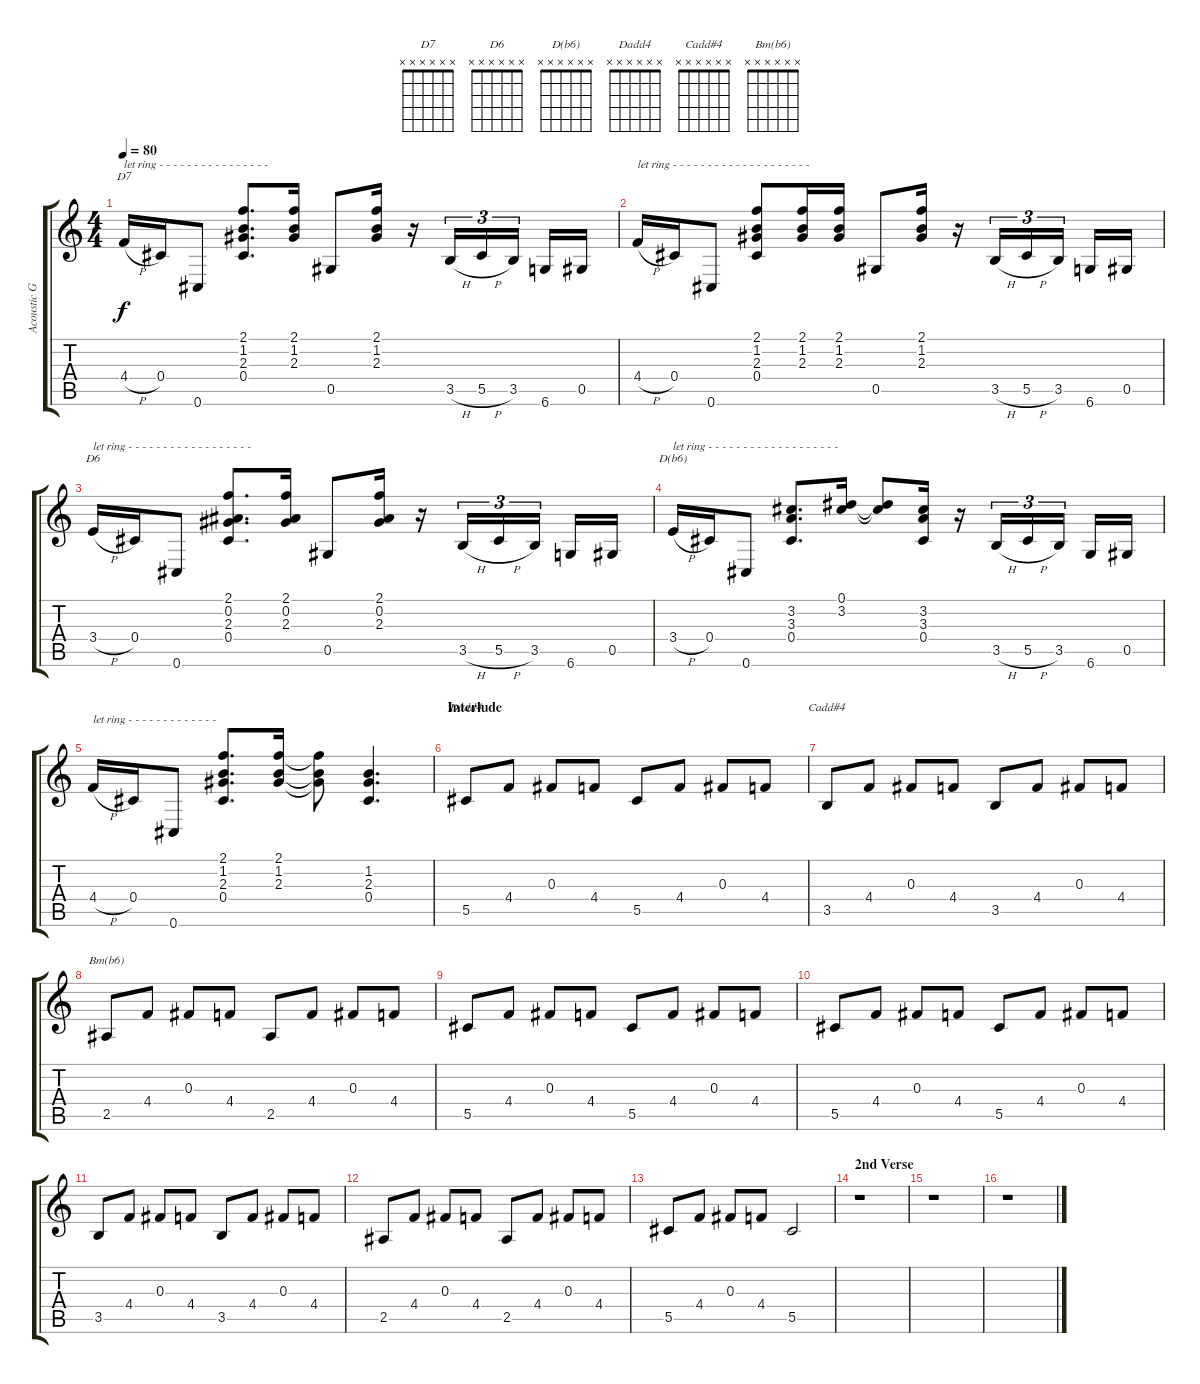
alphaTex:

\track ("Acoustic Guitar" "Acoustic G") {instrument acousticguitarsteel}
\staff {score tabs}
\tuning (Eb4 Bb3 Gb3 Db3 Ab2 Db2) {hide}
\chord ("D7" x x x x x x)
\chord ("D6" x x x x x x)
\chord ("D(b6)" x x x x x x)
\chord ("Dadd4" x x x x x x)
\chord ("Cadd#4" x x x x x x)
\chord ("Bm(b6)" x x x x x x)
\ts (4 4)
\tempo 80
\clef g2
\ks c
4.4{h}.16{ch "D7" txt "let ring - - - - - - - - - - - - - - - -" dy f} 0.4.16 0.6.8 (2.1 1.2 2.3 0.4).8{d} (2.1 1.2 2.3).16 0.5.8 (2.1 1.2 2.3).16 r.16 3.5{h}.16{tu (3 2)} 5.5{h}.16{tu (3 2)} 3.5.16{tu (3 2) beam splitsecondary} 6.6.16 0.5.16 |
4.4{h}.16{txt "let ring - - - - - - - - - - - - - - - - - - - - "} 0.4.16 0.6.8 (2.1 1.2 2.3 0.4).8 (2.1 1.2 2.3).16 (2.1 1.2 2.3).16 0.5.8 (2.1 1.2 2.3).16 r.16 3.5{h}.16{tu (3 2)} 5.5{h}.16{tu (3 2)} 3.5.16{tu (3 2) beam splitsecondary} 6.6.16 0.5.16 |
3.4{h}.16{ch "D6" txt "let ring - - - - - - - - - - - - - - - - - -"} 0.4.16 0.6.8 (2.1 0.2 2.3 0.4).8{d} (2.1 0.2 2.3).16 0.5.8 (2.1 0.2 2.3).16 r.16 3.5{h}.16{tu (3 2)} 5.5{h}.16{tu (3 2)} 3.5.16{tu (3 2) beam splitsecondary} 6.6.16 0.5.16 |
3.4{h}.16{ch "D(b6)" txt "let ring - - - - - - - - - - - - - - - - - - -"} 0.4.16 0.6.8 (3.2 3.3 0.4).8{d} (0.1 3.2).16 (0.1{t} 3.2{t}).8 (3.2 3.3 0.4).16 r.16 3.5{h}.16{tu (3 2)} 5.5{h}.16{tu (3 2)} 3.5.16{tu (3 2) beam splitsecondary} 6.6.16 0.5.16 |
4.4{h}.16{txt "let ring - - - - - - - - - - - - -"} 0.4.16 0.6.8 (2.1 1.2 2.3 0.4).8{d} (2.1 1.2 2.3).16 (2.1{t} 1.2{t} 2.3{t}).8 (1.2 2.3 0.4).4{d} |
\section ("" "Interlude")
5.5.8{ch "Dadd4"} 4.4.8 0.3.8 4.4.8 5.5.8 4.4.8 0.3.8 4.4.8 |
3.5.8{ch "Cadd#4"} 4.4.8 0.3.8 4.4.8 3.5.8 4.4.8 0.3.8 4.4.8 |
2.5.8{ch "Bm(b6)"} 4.4.8 0.3.8 4.4.8 2.5.8 4.4.8 0.3.8 4.4.8 |
5.5.8 4.4.8 0.3.8 4.4.8 5.5.8 4.4.8 0.3.8 4.4.8 |
5.5.8 4.4.8 0.3.8 4.4.8 5.5.8 4.4.8 0.3.8 4.4.8 |
3.5.8 4.4.8 0.3.8 4.4.8 3.5.8 4.4.8 0.3.8 4.4.8 |
2.5.8 4.4.8 0.3.8 4.4.8 2.5.8 4.4.8 0.3.8 4.4.8 |
5.5.8 4.4.8 0.3.8 4.4.8 5.5.2 |
\section ("" "2nd Verse")
r.1 |
r.1 |
r.1
